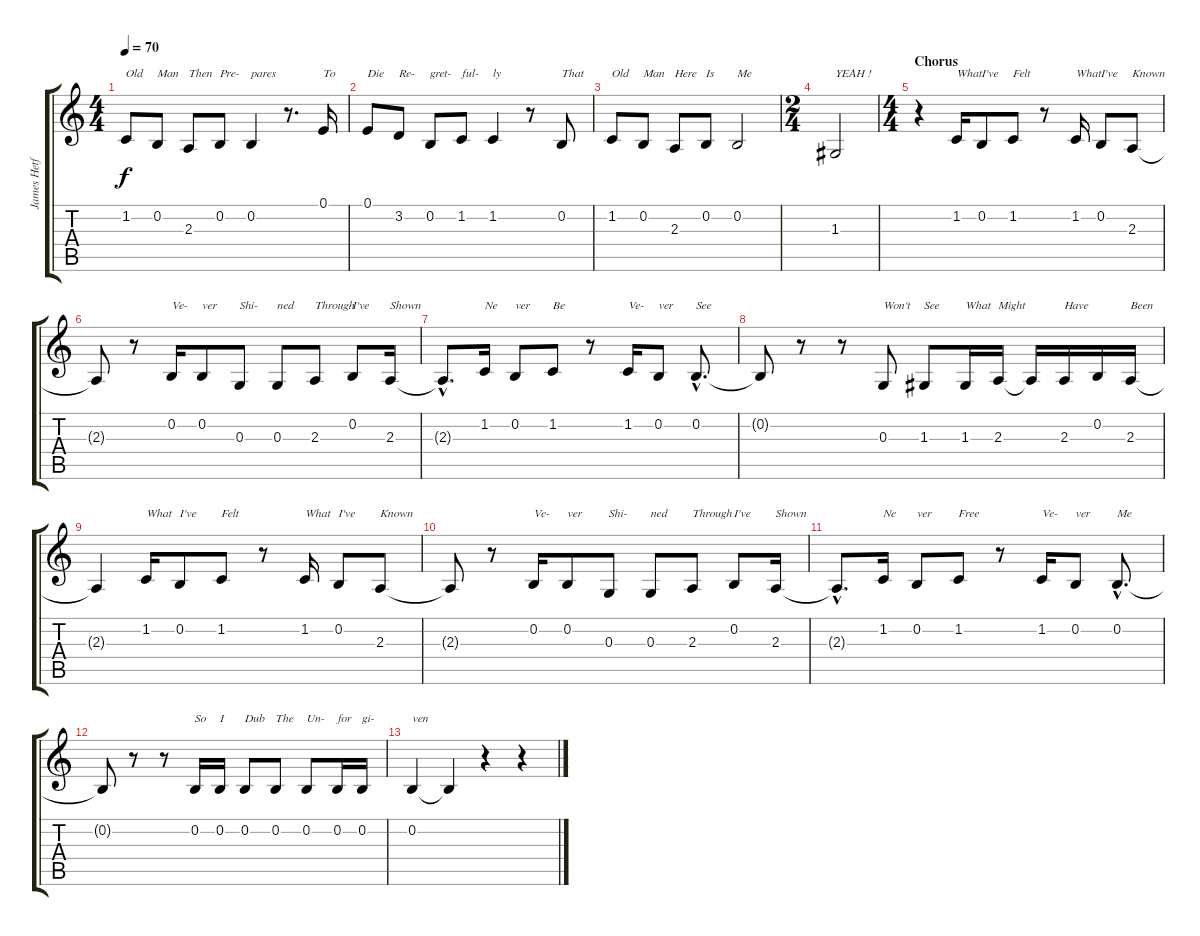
\track ("James Hetfield (Vocal)" "James Hetf") {instrument lead1square}
\staff {score tabs}
\tuning (E4 B3 G3 D3 A2 E2) {hide}
\ts (4 4)
\tempo 70
\clef g2
\ks c
1.2.8{txt "Old" dy f} 0.2.8{txt "Man"} 2.3.8{txt "Then"} 0.2.8{txt "Pre-"} 0.2.4{txt "pares"} r.8{d} 0.1.16{txt "To"} |
0.1.8{txt "Die"} 3.2.8{txt "Re-"} 0.2.8{txt "gret-"} 1.2.8{txt "ful-"} 1.2.4{txt "ly"} r.8 0.2.8{txt "That"} |
1.2.8{txt "Old"} 0.2.8{txt "Man"} 2.3.8{txt "Here"} 0.2.8{txt "Is"} 0.2.2{txt "Me"} |
\ts (2 4)
1.3.2{txt "YEAH !"} |
\ts (4 4)
\section ("" "Chorus")
r.4 1.2.16{txt "What"} 0.2.8{txt "I've"} 1.2.8{txt "Felt"} r.8 1.2.16{txt "What"} 0.2.8{txt "I've"} 2.3.8{txt "Known"} |
2.3{t}.8 r.8 0.2.16{txt "Ve-"} 0.2.8{txt "ver"} 0.3.8{txt "Shi-"} 0.3.8{txt "ned"} 2.3.8{txt "Through"} 0.2.8{txt "I've"} 2.3.16{txt "Shown"} |
2.3{hac t}.8{d} 1.2.16{txt "Ne"} 0.2.8{txt "ver"} 1.2.8{txt "Be"} r.8 1.2.16{txt "Ve-"} 0.2.8{txt "ver"} 0.2{hac}.8{d txt "See"} |
0.2{t}.8 r.8 r.8 0.3.8{txt "Won't"} 1.3.8{txt "See"} 1.3.16{txt "What"} 2.3.16{txt "Might"} 2.3{t}.16 2.3.16{txt "Have"} 0.2.16 2.3.16{txt "Been"} |
2.3{t}.4 1.2.16{txt "What"} 0.2.8{txt "I've"} 1.2.8{txt "Felt"} r.8 1.2.16{txt "What"} 0.2.8{txt "I've"} 2.3.8{txt "Known"} |
2.3{t}.8 r.8 0.2.16{txt "Ve-"} 0.2.8{txt "ver"} 0.3.8{txt "Shi-"} 0.3.8{txt "ned"} 2.3.8{txt "Through"} 0.2.8{txt "I've"} 2.3.16{txt "Shown"} |
2.3{hac t}.8{d} 1.2.16{txt "Ne"} 0.2.8{txt "ver"} 1.2.8{txt "Free"} r.8 1.2.16{txt "Ve-"} 0.2.8{txt "ver"} 0.2{hac}.8{d txt "Me"} |
0.2{t}.8 r.8 r.8 0.2.16{txt "So"} 0.2.16{txt "I"} 0.2.8{txt "Dub"} 0.2.8{txt "The"} 0.2.8{txt "Un-"} 0.2.16{txt "for"} 0.2.16{txt "gi-"} |
0.2.4{txt "ven"} 0.2{t}.4 r.4 r.4
